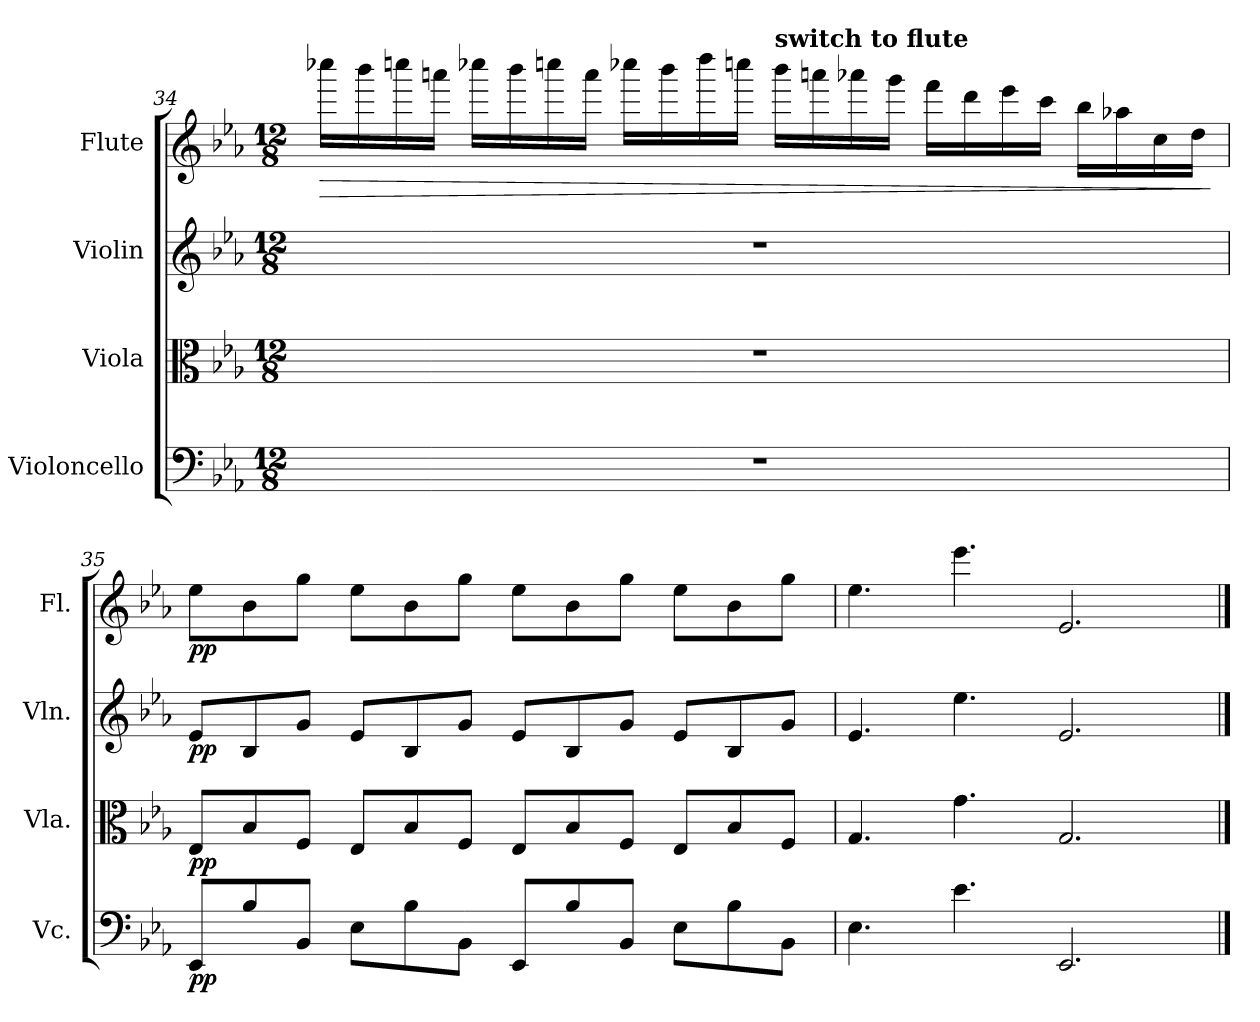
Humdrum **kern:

**kern	**dynam	**kern	**dynam	**kern	**dynam	**kern	**dynam
*part4	*part4	*part3	*part3	*part2	*part2	*part1	*part1
*staff4	*staff4	*staff3	*staff3	*staff2	*staff2	*staff1	*staff1
*I"Violoncello	*	*I"Viola	*	*I"Violin	*	*I"Flute	*
*I'Vc.	*	*I'Vla.	*	*I'Vln.	*	*I'Fl.	*
!!LO:PB:g=z
*clefF4	*	*clefC3	*	*clefG2	*	*clefG2	*
*k[b-e-a-]	*	*k[b-e-a-]	*	*k[b-e-a-]	*	*k[b-e-a-]	*
*M12/8	*	*M12/8	*	*M12/8	*	*M12/8	*
=34	=34	=34	=34	=34	=34	=34	=34
!	!	!	!	!	!	!	!LO:HP:b
1.r	.	1.r	.	1.r	.	16cccc-X!\LL	>
.	.	.	.	.	.	16bbb-!\	.
.	.	.	.	.	.	16ccccn!\	.
.	.	.	.	.	.	16aaan!\JJ	.
.	.	.	.	.	.	16cccc-X!\LL	.
.	.	.	.	.	.	16bbb-!\	.
.	.	.	.	.	.	16ccccn!\	.
.	.	.	.	.	.	16aaa!\JJ	.
.	.	.	.	.	.	16cccc-X!\LL	.
.	.	.	.	.	.	16bbb-!\	.
.	.	.	.	.	.	16dddd!\	.
.	.	.	.	.	.	16ccccn!\JJ	.
!	!	!	!	!	!	!LO:TX:a:B:t=switch to flute	!
.	.	.	.	.	.	16bbb-!\LL	.
.	.	.	.	.	.	16aaan!\	.
.	.	.	.	.	.	16aaa-X!\	.
.	.	.	.	.	.	16ggg!\JJ	.
.	.	.	.	.	.	16fff!\LL	.
.	.	.	.	.	.	16ddd!\	.
.	.	.	.	.	.	16eee-!\	.
.	.	.	.	.	.	16ccc!\JJ	.
.	.	.	.	.	.	16bb-!\LL	.
.	.	.	.	.	.	16aa-X!\	.
.	.	.	.	.	.	16cc!\	.
.	.	.	.	.	.	16dd!\JJ	.
.	.	.	.	.	.	.	]
=35	=35	=35	=35	=35	=35	=35	=35
!	!LO:DY:b	!	!LO:DY:b	!	!LO:DY:b	!	!LO:DY:b
8EE-/L	pp	8E-/L	pp	8e-/L	pp	8ee-\L	pp
8B-/	.	8B-/	.	8B-/	.	8b-\	.
8BB-/J	.	8F/J	.	8g/J	.	8gg\J	.
8E-\L	.	8E-/L	.	8e-/L	.	8ee-\L	.
8B-\	.	8B-/	.	8B-/	.	8b-\	.
8BB-\J	.	8F/J	.	8g/J	.	8gg\J	.
8EE-/L	.	8E-/L	.	8e-/L	.	8ee-\L	.
8B-/	.	8B-/	.	8B-/	.	8b-\	.
8BB-/J	.	8F/J	.	8g/J	.	8gg\J	.
8E-\L	.	8E-/L	.	8e-/L	.	8ee-\L	.
8B-\	.	8B-/	.	8B-/	.	8b-\	.
8BB-\J	.	8F/J	.	8g/J	.	8gg\J	.
!!LO:LB:g=z
=36	=36	=36	=36	=36	=36	=36	=36
4.E-\	.	4.G/	.	4.e-/	.	4.ee-\	.
4.e-\	.	4.g\	.	4.ee-\	.	4.eee-\	.
2.EE-/	.	2.G/	.	2.e-/	.	2.e-/	.
==	==	==	==	==	==	==	==
*-	*-	*-	*-	*-	*-	*-	*-
